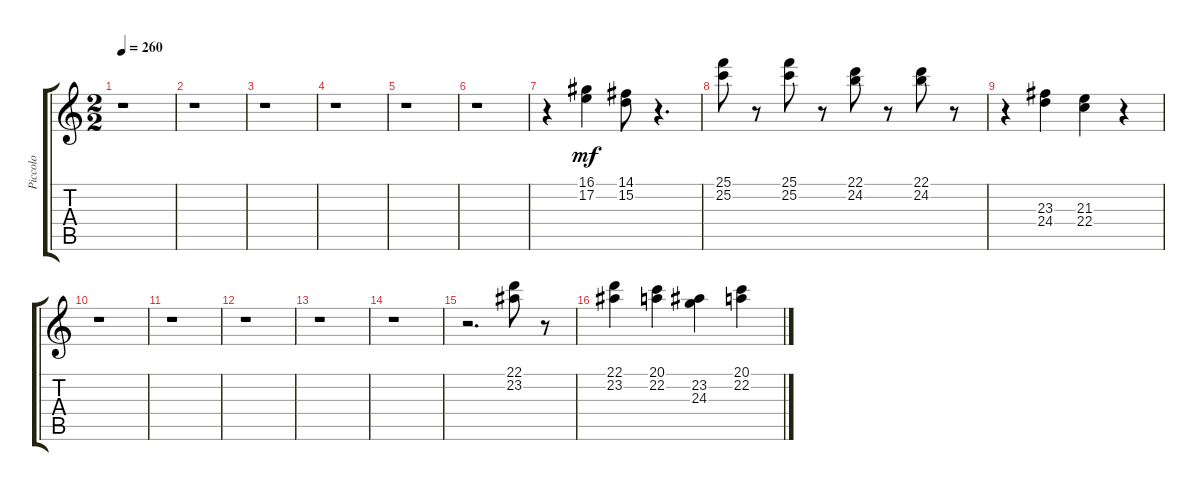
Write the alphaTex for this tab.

\track ("Piccolo" "Piccolo") {instrument piccolo}
\staff {score tabs}
\tuning (E4 B3 G3 D3 A2 E2) {hide}
\ts (2 2)
\tempo 260
\clef g2
\ks c
r.1{dy mf} |
r.1 |
r.1 |
r.1 |
r.1 |
r.1 |
r.4 (16.1 17.2).4 (14.1 15.2).8 r.4{d} |
(25.1 25.2).8 r.8 (25.1 25.2).8 r.8 (22.1 24.2).8 r.8 (22.1 24.2).8 r.8 |
r.4 (23.3 24.4).4 (21.3 22.4).4 r.4 |
r.1 |
r.1 |
r.1 |
r.1 |
r.1 |
r.2{d} (22.1 23.2).8 r.8 |
(22.1 23.2).4 (20.1 22.2).4 (23.2 24.3).4 (20.1 22.2).4
